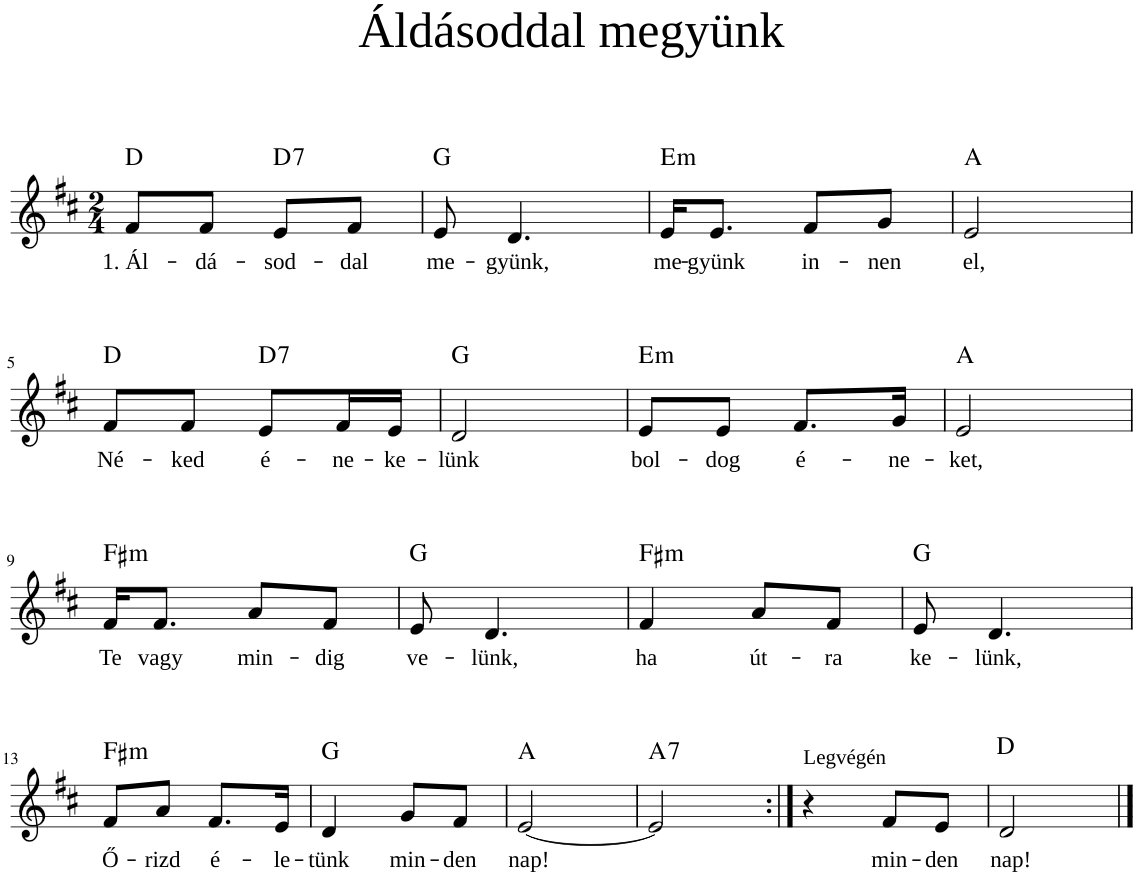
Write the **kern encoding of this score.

**kern	**text	**harte
*part1	*part1	*part1
*staff1	*staff1	*
*I"Choir	*	*
*I'Ch	*	*
*clefG2	*	*
*k[f#c#]	*	*
*M2/4	*	*
=1	=1	=1
!	!LO:LY:b	!LO:H:kt=N.C.
8f#/L	1. Ál-	N
!	!LO:LY:b	!
8f#/J	-dá-	.
!	!LO:LY:b	!LO:H:kt=7
8e/L	-sod-	D:7
!	!LO:LY:b	!
8f#/J	-dal	.
=2	=2	=2
!	!LO:LY:b	!LO:H:kt=N.C.
8e/	me-	N
!	!LO:LY:b	!
4.d/	-gyünk,	.
=3	=3	=3
!	!LO:LY:b	!LO:H:kt=m
16e/KL	me-	E:min
!	!LO:LY:b	!
8.e/J	-gyünk	.
!	!LO:LY:b	!
8f#/L	in-	.
!	!LO:LY:b	!
8g/J	-nen	.
=4	=4	=4
!	!LO:LY:b	!LO:H:kt=N.C.
2e/	el,	N
!!LO:LB:g=z
=5	=5	=5
!	!LO:LY:b	!LO:H:kt=N.C.
8f#/L	Né-	N
!	!LO:LY:b	!
8f#/J	-ked	.
!	!LO:LY:b	!LO:H:kt=7
8e/L	é-	D:7
!	!LO:LY:b	!
16f#/L	-ne-	.
!	!LO:LY:b	!
16e/JJ	-ke-	.
=6	=6	=6
!	!LO:LY:b	!LO:H:kt=N.C.
2d/	-lünk	N
=7	=7	=7
!	!LO:LY:b	!LO:H:kt=m
8e/L	bol-	E:min
!	!LO:LY:b	!
8e/J	-dog	.
!	!LO:LY:b	!
8.f#/L	é-	.
!	!LO:LY:b	!
16g/Jk	-ne-	.
=8	=8	=8
!	!LO:LY:b	!LO:H:kt=N.C.
2e/	-ket,	N
!!LO:LB:g=z
=9	=9	=9
!	!LO:LY:b	!LO:H:kt=m
16f#/KL	Te	F#:min
!	!LO:LY:b	!
8.f#/J	vagy	.
!	!LO:LY:b	!
8a/L	min-	.
!	!LO:LY:b	!
8f#/J	-dig	.
=10	=10	=10
!	!LO:LY:b	!LO:H:kt=N.C.
8e/	ve-	N
!	!LO:LY:b	!
4.d/	-lünk,	.
=11	=11	=11
!	!LO:LY:b	!LO:H:kt=m
4f#/	ha	F#:min
!	!LO:LY:b	!
8a/L	út-	.
!	!LO:LY:b	!
8f#/J	-ra	.
=12	=12	=12
!	!LO:LY:b	!LO:H:kt=N.C.
8e/	ke-	N
!	!LO:LY:b	!
4.d/	-lünk,	.
!!LO:LB:g=z
=13	=13	=13
!	!LO:LY:b	!LO:H:kt=m
8f#/L	Ő-	F#:min
!	!LO:LY:b	!
8a/J	-rizd	.
!	!LO:LY:b	!
8.f#/L	é-	.
!	!LO:LY:b	!
16e/Jk	-le-	.
=14	=14	=14
!	!LO:LY:b	!LO:H:kt=N.C.
4d/	-tünk	N
!	!LO:LY:b	!
8g/L	min-	.
!	!LO:LY:b	!
8f#/J	-den	.
=15	=15	=15
!	!LO:LY:b	!LO:H:kt=N.C.
[2e/	nap!	N
=16	=16	=16
!	!	!LO:H:kt=7
2e/]	.	A:7
=17:|!	=17:|!	=17:|!
!LO:TX:a:t=Legvégén	!	!
4r	.	.
!	!LO:LY:b	!
8f#/L	min-	.
!	!LO:LY:b	!
8e/J	-den	.
=18	=18	=18
!	!LO:LY:b	!LO:H:kt=N.C.
2d/	nap!	N
==	==	==
*-	*-	*-
